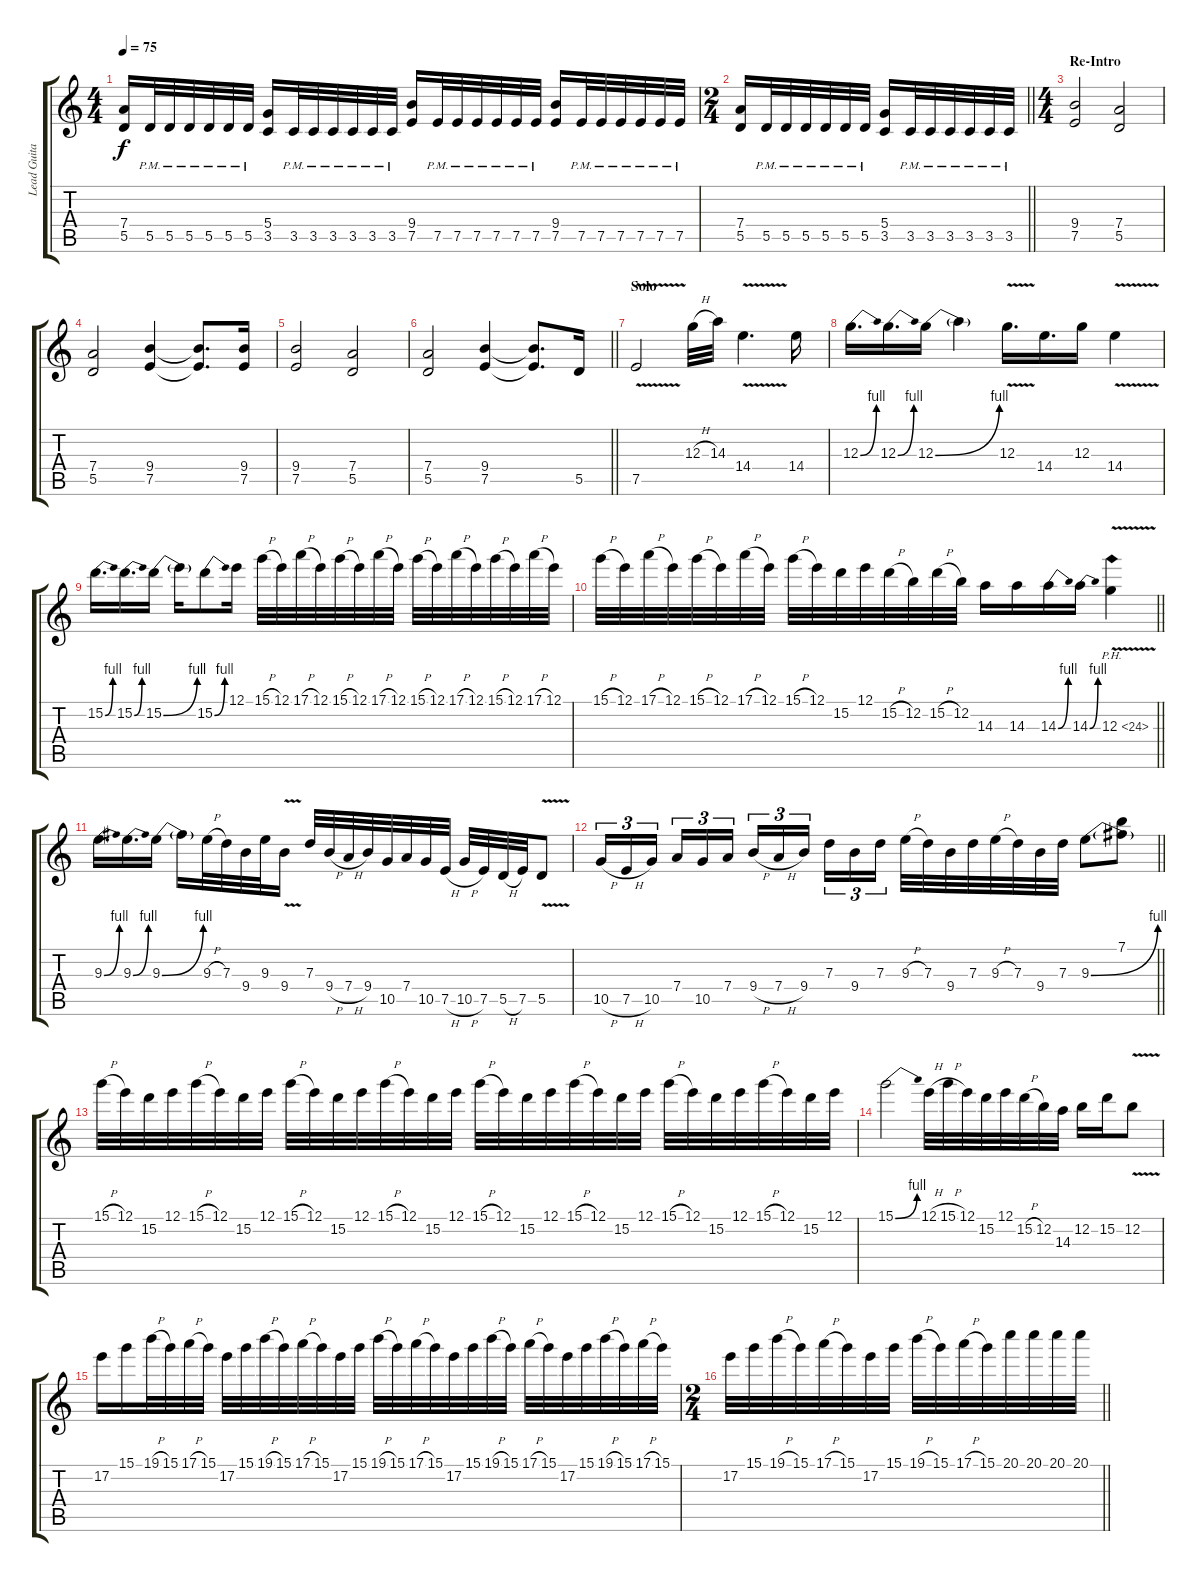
\track ("Lead Guitar" "Lead Guita") {instrument distortionguitar}
\staff {score tabs}
\tuning (E4 B3 G3 D3 A2 E2) {hide}
\ts (4 4)
\tempo 75
\clef g2
\ks c
(7.4 5.5).16{dy f} 5.5{pm}.32 5.5{pm}.32 5.5{pm}.32 5.5{pm}.32 5.5{pm}.32 5.5{pm}.32 (5.4 3.5).16 3.5{pm}.32 3.5{pm}.32 3.5{pm}.32 3.5{pm}.32 3.5{pm}.32 3.5{pm}.32 (9.4 7.5).16 7.5{pm}.32 7.5{pm}.32 7.5{pm}.32 7.5{pm}.32 7.5{pm}.32 7.5{pm}.32 (9.4 7.5).16 7.5{pm}.32 7.5{pm}.32 7.5{pm}.32 7.5{pm}.32 7.5{pm}.32 7.5{pm}.32 |
\ts (2 4)
\barLineRight lightlight
(7.4 5.5).16 5.5{pm}.32 5.5{pm}.32 5.5{pm}.32 5.5{pm}.32 5.5{pm}.32 5.5{pm}.32 (5.4 3.5).16 3.5{pm}.32 3.5{pm}.32 3.5{pm}.32 3.5{pm}.32 3.5{pm}.32 3.5{pm}.32 |
\ts (4 4)
\section ("" "Re-Intro")
(9.4 7.5).2 (7.4 5.5).2 |
(7.4 5.5).2 (9.4 7.5).4 (9.4{t} 7.5{t}).8{d} (9.4 7.5).16 |
(9.4 7.5).2 (7.4 5.5).2 |
\barLineRight lightlight
(7.4 5.5).2 (9.4 7.5).4 (9.4{t} 7.5{t}).8{d} 5.5.16 |
\section ("" "Solo")
7.5{v}.2 12.3{h}.32 14.3.32 14.4{v}.4{d} 14.4.16 |
12.3{be (bend 0 0 60 4)}.16{d} 12.3{be (bend 0 0 60 4)}.16{d} 12.3{be (bend 0 0 60 4)}.16 12.3{t}.4 12.3{v}.16{d} 14.4.16{d} 12.3.16 14.4{v}.4 |
15.2{be (bend 0 0 60 4)}.16{d} 15.2{be (bend 0 0 60 4)}.16{d} 15.2{be (bend 0 0 60 4)}.16 15.2{t}.16 15.2{be (bend 0 0 60 4)}.8 12.1.16 15.1{h}.32 12.1.32 17.1{h}.32 12.1.32 15.1{h}.32 12.1.32 17.1{h}.32 12.1.32 15.1{h}.32 12.1.32 17.1{h}.32 12.1.32 15.1{h}.32 12.1.32 17.1{h}.32 12.1.32 |
\barLineRight lightlight
15.1{h}.32 12.1.32 17.1{h}.32 12.1.32 15.1{h}.32 12.1.32 17.1{h}.32 12.1.32 15.1{h}.32 12.1.32 15.2.32 12.1.32 15.2{h}.32 12.2.32 15.2{h}.32 12.2.32 14.3.16 14.3.16 14.3{be (bend 0 0 60 4)}.16 14.3{be (bend 0 0 60 4)}.16 12.3{ph 12 v}.4 |
9.3{be (bend 0 0 60 4)}.16{d} 9.3{be (bend 0 0 60 4)}.16{d} 9.3{be (bend 0 0 60 4)}.16 9.3{t}.16 9.3{h}.32 7.3.32 9.4.32 9.3.32 9.4{v}.16 7.3.32 9.4{h}.32 7.4{h}.32 9.4.32 10.5.32 7.4.32 10.5.32 7.5{h}.32 10.5{h}.32 7.5.32 5.5{h}.32 7.5.32 5.5{v}.8 |
\barLineRight lightlight
10.5{h}.16{tu (3 2)} 7.5{h}.16{tu (3 2)} 10.5.16{tu (3 2) beam splitsecondary} 7.4.16{tu (3 2)} 10.5.16{tu (3 2)} 7.4.16{tu (3 2)} 9.4{h}.16{tu (3 2)} 7.4{h}.16{tu (3 2)} 9.4.16{tu (3 2) beam splitsecondary} 7.3.16{tu (3 2)} 9.4.16{tu (3 2)} 7.3.16{tu (3 2)} 9.3{h}.32 7.3.32 9.4.32 7.3.32 9.3{h}.32 7.3.32 9.4.32 7.3.32 9.3{be (bend 0 0 60 4)}.8 (7.1 9.3{t}).8 |
15.1{h}.32 12.1.32 15.2.32 12.1.32 15.1{h}.32 12.1.32 15.2.32 12.1.32 15.1{h}.32 12.1.32 15.2.32 12.1.32 15.1{h}.32 12.1.32 15.2.32 12.1.32 15.1{h}.32 12.1.32 15.2.32 12.1.32 15.1{h}.32 12.1.32 15.2.32 12.1.32 15.1{h}.32 12.1.32 15.2.32 12.1.32 15.1{h}.32 12.1.32 15.2.32 12.1.32 |
15.1{be (bend 0 0 60 4)}.2 12.1{h}.32 15.1{h}.32 12.1.32 15.2.32 12.1.32 15.2{h}.32 12.2.32 14.3.32 12.2.16 15.2.16 12.2{v}.8 |
17.2.16 15.1.16 19.1{h}.32 15.1.32 17.1{h}.32 15.1.32 17.2.32 15.1.32 19.1{h}.32 15.1.32 17.1{h}.32 15.1.32 17.2.32 15.1.32 19.1{h}.32 15.1.32 17.1{h}.32 15.1.32 17.2.32 15.1.32 19.1{h}.32 15.1.32 17.1{h}.32 15.1.32 17.2.32 15.1.32 19.1{h}.32 15.1.32 17.1{h}.32 15.1.32 |
\ts (2 4)
\barLineRight lightlight
17.2.32 15.1.32 19.1{h}.32 15.1.32 17.1{h}.32 15.1.32 17.2.32 15.1.32 19.1{h}.32 15.1.32 17.1{h}.32 15.1.32 20.1.32 20.1.32 20.1.32 20.1.32
